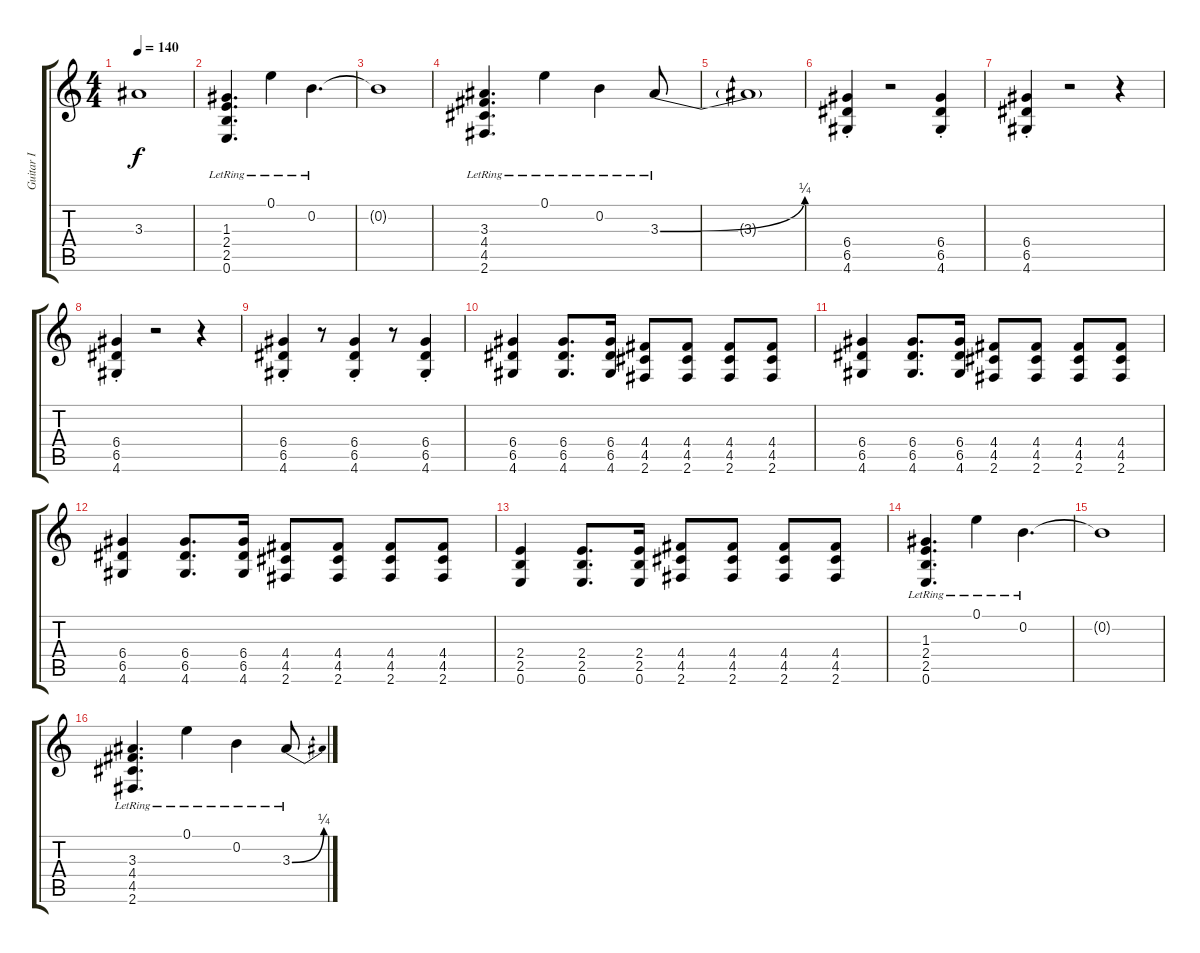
\track ("Guitar I" "Guitar I") {instrument overdrivenguitar}
\staff {score tabs}
\tuning (E4 B3 G3 D3 A2 E2) {hide}
\ts (4 4)
\tempo 140
\clef g2
\ks c
3.3{t}.1{dy f} |
(1.3{lr} 2.4{lr} 2.5{lr} 0.6{lr}).4{d} 0.1{lr}.4 0.2{lr}.4{d} |
0.2{t}.1 |
(3.3{lr} 4.4{lr} 4.5{lr} 2.6{lr}).4{d} 0.1{lr}.4 0.2{lr}.4 3.3{be (bend 0 0 60 1) lr}.8 |
3.3{t}.1 |
(6.4{st} 6.5{st} 4.6{st}).4 r.2 (6.4{st} 6.5{st} 4.6{st}).4 |
(6.4{st} 6.5{st} 4.6{st}).4 r.2 r.4 |
(6.4{st} 6.5{st} 4.6{st}).4 r.2 r.4 |
(6.4{st} 6.5{st} 4.6{st}).4 r.8 (6.4{st} 6.5{st} 4.6{st}).4 r.8 (6.4{st} 6.5{st} 4.6{st}).4 |
(6.4 6.5 4.6).4 (6.4 6.5 4.6).8{d} (6.4 6.5 4.6).16 (4.4 4.5 2.6).8 (4.4 4.5 2.6).8 (4.4 4.5 2.6).8 (4.4 4.5 2.6).8 |
(6.4 6.5 4.6).4 (6.4 6.5 4.6).8{d} (6.4 6.5 4.6).16 (4.4 4.5 2.6).8 (4.4 4.5 2.6).8 (4.4 4.5 2.6).8 (4.4 4.5 2.6).8 |
(6.4 6.5 4.6).4 (6.4 6.5 4.6).8{d} (6.4 6.5 4.6).16 (4.4 4.5 2.6).8 (4.4 4.5 2.6).8 (4.4 4.5 2.6).8 (4.4 4.5 2.6).8 |
(2.4 2.5 0.6).4 (2.4 2.5 0.6).8{d} (2.4 2.5 0.6).16 (4.4 4.5 2.6).8 (4.4 4.5 2.6).8 (4.4 4.5 2.6).8 (4.4 4.5 2.6).8 |
(1.3{lr} 2.4{lr} 2.5{lr} 0.6{lr}).4{d} 0.1{lr}.4 0.2{lr}.4{d} |
0.2{t}.1 |
(3.3{lr} 4.4{lr} 4.5{lr} 2.6{lr}).4{d} 0.1{lr}.4 0.2{lr}.4 3.3{be (bend 0 0 60 1) lr}.8
